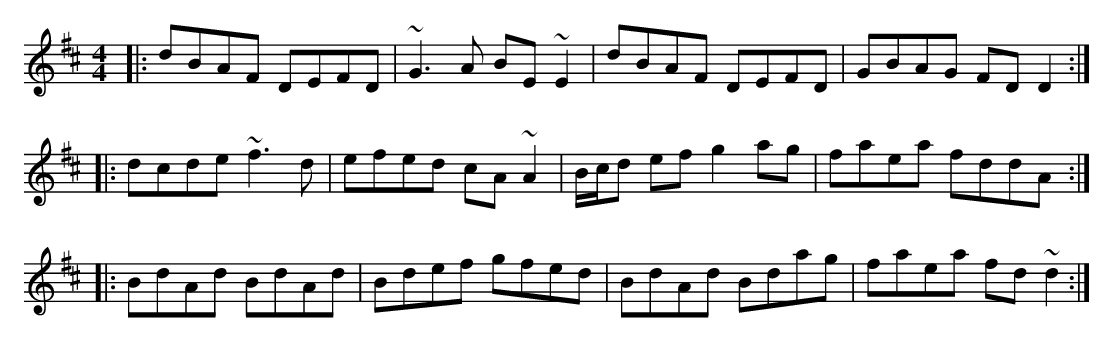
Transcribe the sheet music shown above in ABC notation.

X:1
M:4/4
K:D
|:dBAF DEFD|~G3A BE~E2|dBAF DEFD|GBAG FDD2:|
|:dcde ~f3d|efed cA~A2|B/c/d ef g2ag|faea fddA:|
|:BdAd BdAd|Bdef gfed|BdAd Bdag|faea fd~d2:|
